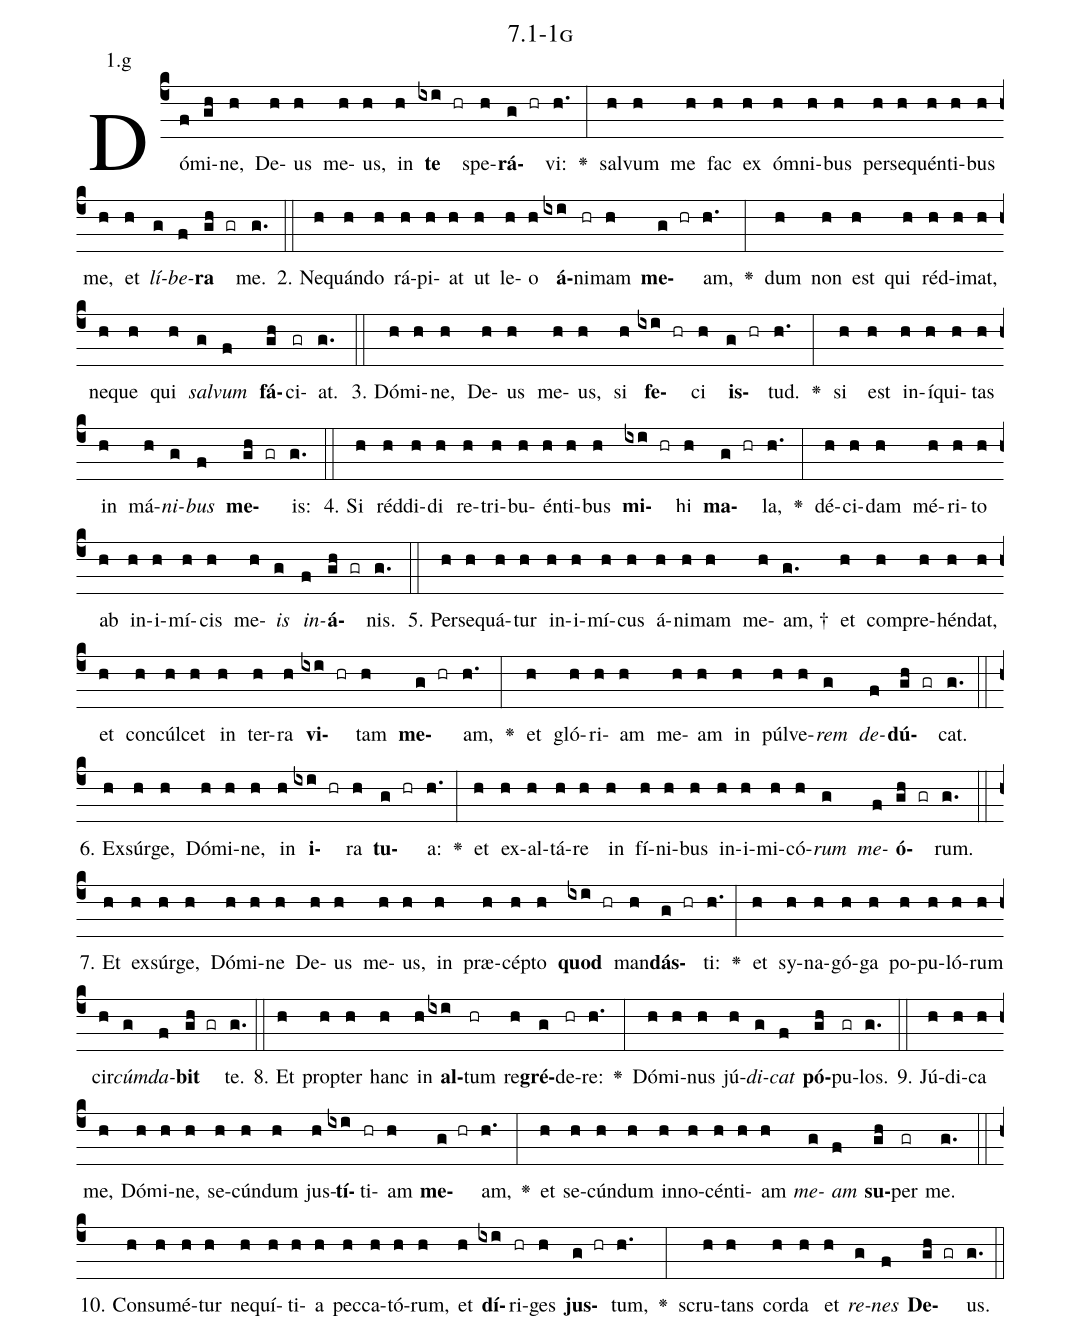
name: 7.1-1g;
annotation: 1.g;
%%
(c4)Dó(f)mi(gh)ne,(h) De(h)us(h) me(h)us,(h) in(h) <b>te</b>(ixi hr) spe(h)<b>rá</b>(g hr)vi:(h.) <v>\greheightstar</v>(:) sal(h)vum(h) me(h) fac(h) ex(h) óm(h)ni(h)bus(h) per(h)se(h)quén(h)ti(h)bus(h) me,(h) et(h) <i>lí</i>(g)<i>be</i>(f)<b>ra</b>(gh gr) me.(g.) (::)
2. Ne(h)quán(h)do(h) rá(h)pi(h)at(h) ut(h) le(h)o(h) <b>á</b>(ixi)ni(hr)mam(h) <b>me</b>(g hr)am,(h.) <v>\greheightstar</v>(:) dum(h) non(h) est(h) qui(h) réd(h)i(h)mat,(h) ne(h)que(h) qui(h) <i>sal</i>(g)<i>vum</i>(f) <b>fá</b>(gh)ci(gr)at.(g.) (::)
3. Dó(h)mi(h)ne,(h) De(h)us(h) me(h)us,(h) si(h) <b>fe</b>(ixi hr)ci(h) <b>is</b>(g hr)tud.(h.) <v>\greheightstar</v>(:) si(h) est(h) in(h)í(h)qui(h)tas(h) in(h) má(h)<i>ni</i>(g)<i>bus</i>(f) <b>me</b>(gh gr)is:(g.) (::)
4. Si(h) réd(h)di(h)di(h) re(h)tri(h)bu(h)én(h)ti(h)bus(h) <b>mi</b>(ixi hr)hi(h) <b>ma</b>(g hr)la,(h.) <v>\greheightstar</v>(:) dé(h)ci(h)dam(h) mé(h)ri(h)to(h) ab(h) in(h)i(h)mí(h)cis(h) me(h)<i>is</i>(g) <i>in</i>(f)<b>á</b>(gh gr)nis.(g.) (::)
5. Per(h)se(h)quá(h)tur(h) in(h)i(h)mí(h)cus(h) á(h)ni(h)mam(h) me(h)am, †(g.) et(h) com(h)pre(h)hén(h)dat,(h) et(h) con(h)cúl(h)cet(h) in(h) ter(h)ra(h) <b>vi</b>(ixi hr)tam(h) <b>me</b>(g hr)am,(h.) <v>\greheightstar</v>(:) et(h) gló(h)ri(h)am(h) me(h)am(h) in(h) púl(h)ve(h)<i>rem</i>(g) <i>de</i>(f)<b>dú</b>(gh gr)cat.(g.) (::)
6. Ex(h)súr(h)ge,(h) Dó(h)mi(h)ne,(h) in(h) <b>i</b>(ixi hr)ra(h) <b>tu</b>(g hr)a:(h.) <v>\greheightstar</v>(:) et(h) ex(h)al(h)tá(h)re(h) in(h) fí(h)ni(h)bus(h) in(h)i(h)mi(h)có(h)<i>rum</i>(g) <i>me</i>(f)<b>ó</b>(gh gr)rum.(g.) (::)
7. Et(h) ex(h)súr(h)ge,(h) Dó(h)mi(h)ne(h) De(h)us(h) me(h)us,(h) in(h) præ(h)cép(h)to(h) <b>quod</b>(ixi hr) man(h)<b>dás</b>(g hr)ti:(h.) <v>\greheightstar</v>(:) et(h) sy(h)na(h)gó(h)ga(h) po(h)pu(h)ló(h)rum(h) cir(h)<i>cúm</i>(g)<i>da</i>(f)<b>bit</b>(gh gr) te.(g.) (::)
8. Et(h) prop(h)ter(h) hanc(h) in(h) <b>al</b>(ixi)tum(hr) re(h)<b>gré</b>(g)de(hr)re:(h.) <v>\greheightstar</v>(:) Dó(h)mi(h)nus(h) jú(h)<i>di</i>(g)<i>cat</i>(f) <b>pó</b>(gh)pu(gr)los.(g.) (::)
9. Jú(h)di(h)ca(h) me,(h) Dó(h)mi(h)ne,(h) se(h)cún(h)dum(h) jus(h)<b>tí</b>(ixi)ti(hr)am(h) <b>me</b>(g hr)am,(h.) <v>\greheightstar</v>(:) et(h) se(h)cún(h)dum(h) in(h)no(h)cén(h)ti(h)am(h) <i>me</i>(g)<i>am</i>(f) <b>su</b>(gh)per(gr) me.(g.) (::)
10. Con(h)su(h)mé(h)tur(h) ne(h)quí(h)ti(h)a(h) pec(h)ca(h)tó(h)rum,(h) et(h) <b>dí</b>(ixi)ri(hr)ges(h) <b>jus</b>(g hr)tum,(h.) <v>\greheightstar</v>(:) scru(h)tans(h) cor(h)da(h) et(h) <i>re</i>(g)<i>nes</i>(f) <b>De</b>(gh gr)us.(g.) (::)
